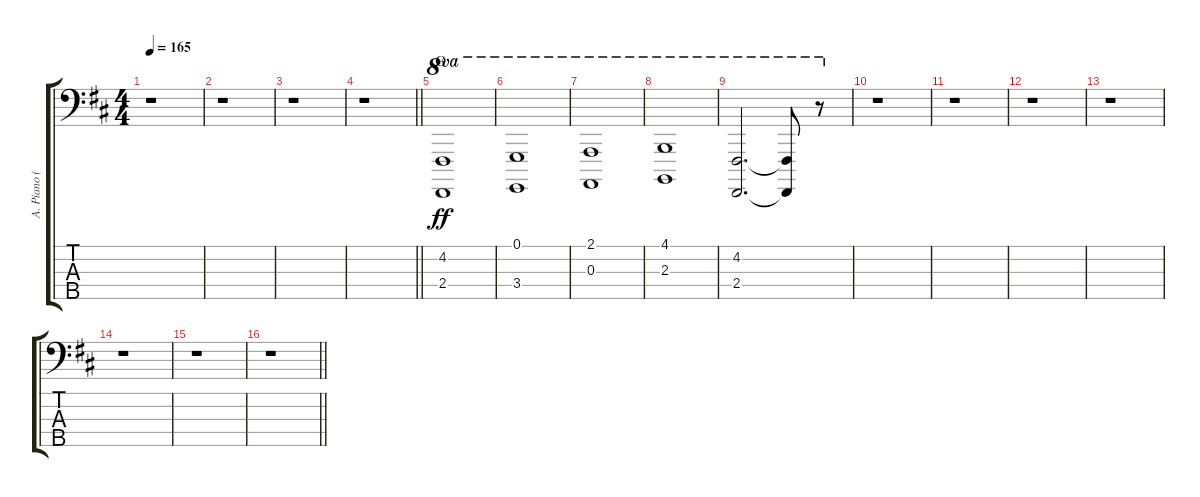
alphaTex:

\track ("A. Piano (Left Hand)" "A. Piano (") {instrument acousticgrandpiano}
\staff {score tabs}
\tuning (G2 D2 A1 E1 B0) {hide}
\ts (4 4)
\tempo 165
\clef f4
\ks d
r.1{dy ff} |
r.1 |
r.1 |
\barLineRight lightlight
r.1 |
\section ("" "G")
(4.2 2.4).1{ot 8va} |
(0.1 3.4).1{ot 8va} |
(2.1 0.3).1{ot 8va} |
(4.1 2.3).1{ot 8va} |
(4.2 2.4).2{d ot 8va} (4.2{t} 2.4{t}).8{ot 8va} r.8{ot 8va} |
r.1 |
r.1 |
r.1 |
r.1 |
r.1 |
r.1 |
\barLineRight lightlight
r.1
